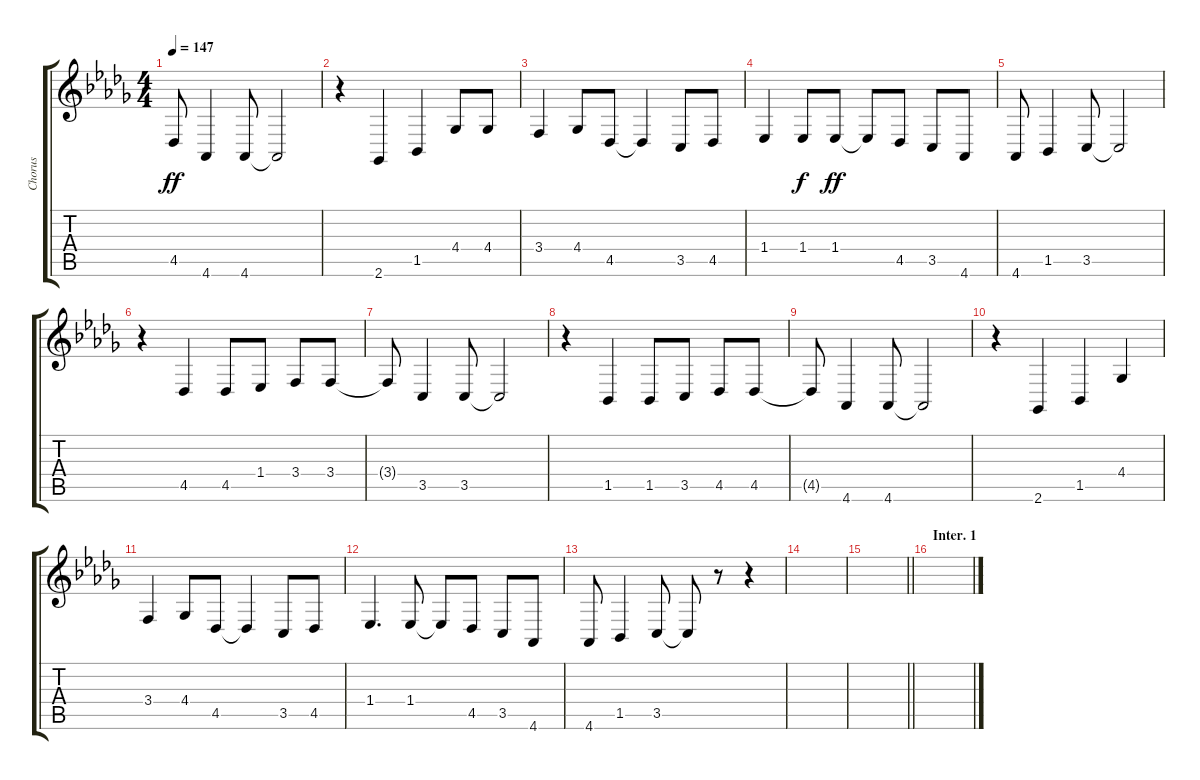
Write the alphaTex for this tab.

\track ("Chorus" "Chorus") {instrument altosax}
\staff {score tabs}
\tuning (E4 B3 G3 D3 A2 E2) {hide}
\ts (4 4)
\tempo 147
\clef g2
\ks db
4.5{t}.8{dy ff} 4.6.4 4.6.8 4.6{t}.2 |
r.4 2.6.4 1.5.4 4.4.8 4.4.8 |
3.4.4 4.4.8 4.5.8 4.5{t}.4 3.5.8 4.5.8 |
1.4.4 1.4.8{dy f} 1.4.8{dy ff} 1.4{t}.8 4.5.8 3.5.8 4.6.8 |
4.6.8 1.5.4 3.5.8 3.5{t}.2 |
r.4 4.5.4 4.5.8 1.4.8 3.4.8 3.4.8 |
3.4{t}.8 3.5.4 3.5.8 3.5{t}.2 |
r.4 1.5.4 1.5.8 3.5.8 4.5.8 4.5.8 |
4.5{t}.8 4.6.4 4.6.8 4.6{t}.2 |
r.4 2.6.4 1.5.4 4.4.4 |
3.4.4 4.4.8 4.5.8 4.5{t}.4 3.5.8 4.5.8 |
1.4.4{d} 1.4.8 1.4{t}.8 4.5.8 3.5.8 4.6.8 |
4.6.8 1.5.4 3.5.8 3.5{t}.8 r.8 r.4 |
|
\barLineRight lightlight
|
\section ("" "Inter. 1")
